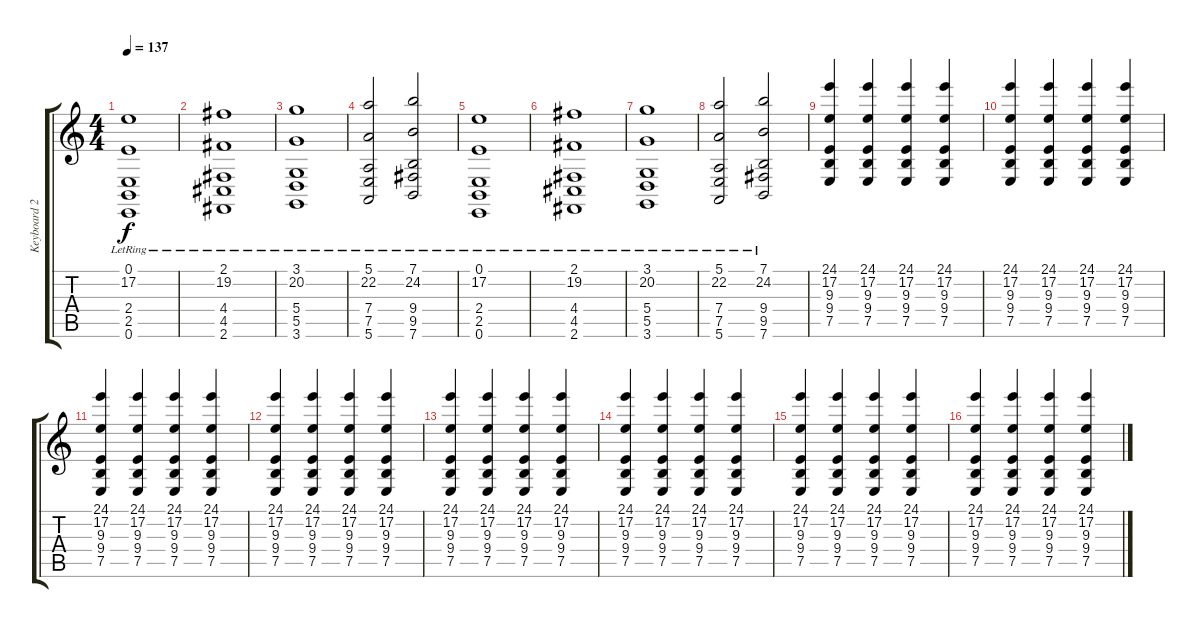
\track ("Keyboard 2" "Keyboard 2") {instrument synthstrings1}
\staff {score tabs}
\tuning (E4 B3 G3 D3 A2 E2) {hide}
\ts (4 4)
\tempo 137
\clef g2
\ks c
(0.1{lr} 17.2{lr} 2.4{lr} 2.5{lr} 0.6{lr}).1{dy f} |
(2.1{lr} 19.2{lr} 4.4{lr} 4.5{lr} 2.6{lr}).1 |
(3.1{lr} 20.2{lr} 5.4{lr} 5.5{lr} 3.6{lr}).1 |
(5.1{lr} 22.2{lr} 7.4{lr} 7.5{lr} 5.6{lr}).2 (7.1{lr} 24.2{lr} 9.4{lr} 9.5{lr} 7.6{lr}).2 |
(0.1{lr} 17.2{lr} 2.4{lr} 2.5{lr} 0.6{lr}).1 |
(2.1{lr} 19.2{lr} 4.4{lr} 4.5{lr} 2.6{lr}).1 |
(3.1{lr} 20.2{lr} 5.4{lr} 5.5{lr} 3.6{lr}).1 |
(5.1{lr} 22.2{lr} 7.4{lr} 7.5{lr} 5.6{lr}).2 (7.1{lr} 24.2{lr} 9.4{lr} 9.5{lr} 7.6{lr}).2 |
(24.1 17.2 9.3 9.4 7.5).4{volume 8} (24.1 17.2 9.3 9.4 7.5).4 (24.1 17.2 9.3 9.4 7.5).4 (24.1 17.2 9.3 9.4 7.5).4 |
(24.1 17.2 9.3 9.4 7.5).4 (24.1 17.2 9.3 9.4 7.5).4 (24.1 17.2 9.3 9.4 7.5).4 (24.1 17.2 9.3 9.4 7.5).4 |
(24.1 17.2 9.3 9.4 7.5).4 (24.1 17.2 9.3 9.4 7.5).4 (24.1 17.2 9.3 9.4 7.5).4 (24.1 17.2 9.3 9.4 7.5).4 |
(24.1 17.2 9.3 9.4 7.5).4 (24.1 17.2 9.3 9.4 7.5).4 (24.1 17.2 9.3 9.4 7.5).4 (24.1 17.2 9.3 9.4 7.5).4 |
(24.1 17.2 9.3 9.4 7.5).4 (24.1 17.2 9.3 9.4 7.5).4 (24.1 17.2 9.3 9.4 7.5).4 (24.1 17.2 9.3 9.4 7.5).4 |
(24.1 17.2 9.3 9.4 7.5).4 (24.1 17.2 9.3 9.4 7.5).4 (24.1 17.2 9.3 9.4 7.5).4 (24.1 17.2 9.3 9.4 7.5).4 |
(24.1 17.2 9.3 9.4 7.5).4 (24.1 17.2 9.3 9.4 7.5).4 (24.1 17.2 9.3 9.4 7.5).4 (24.1 17.2 9.3 9.4 7.5).4 |
(24.1 17.2 9.3 9.4 7.5).4 (24.1 17.2 9.3 9.4 7.5).4 (24.1 17.2 9.3 9.4 7.5).4 (24.1 17.2 9.3 9.4 7.5).4
